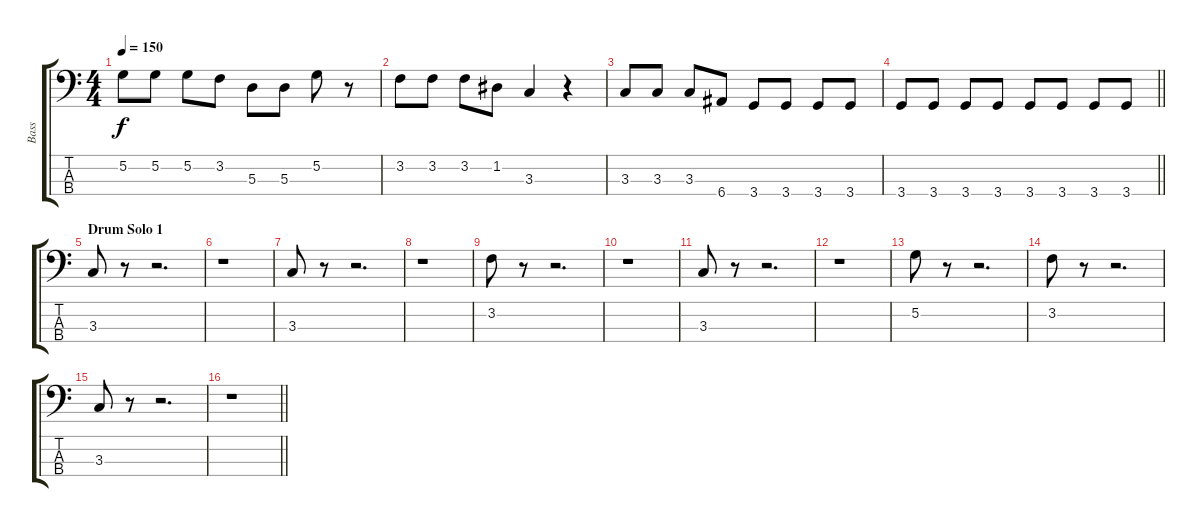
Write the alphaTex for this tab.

\track ("Bass" "Bass") {instrument electricbassfinger}
\staff {score tabs}
\tuning (G2 D2 A1 E1) {hide}
\ts (4 4)
\tempo 150
\clef f4
\ks c
5.2.8{dy f} 5.2.8 5.2.8 3.2.8 5.3.8 5.3.8 5.2.8 r.8 |
3.2.8 3.2.8 3.2.8 1.2.8 3.3.4 r.4 |
3.3.8 3.3.8 3.3.8 6.4.8 3.4.8 3.4.8 3.4.8 3.4.8 |
\barLineRight lightlight
3.4.8 3.4.8 3.4.8 3.4.8 3.4.8 3.4.8 3.4.8 3.4.8 |
\section ("" "Drum Solo 1")
3.3.8 r.8 r.2{d} |
r.1 |
3.3.8 r.8 r.2{d} |
r.1 |
3.2.8 r.8 r.2{d} |
r.1 |
3.3.8 r.8 r.2{d} |
r.1 |
5.2.8 r.8 r.2{d} |
3.2.8 r.8 r.2{d} |
3.3.8 r.8 r.2{d} |
\barLineRight lightlight
r.1
